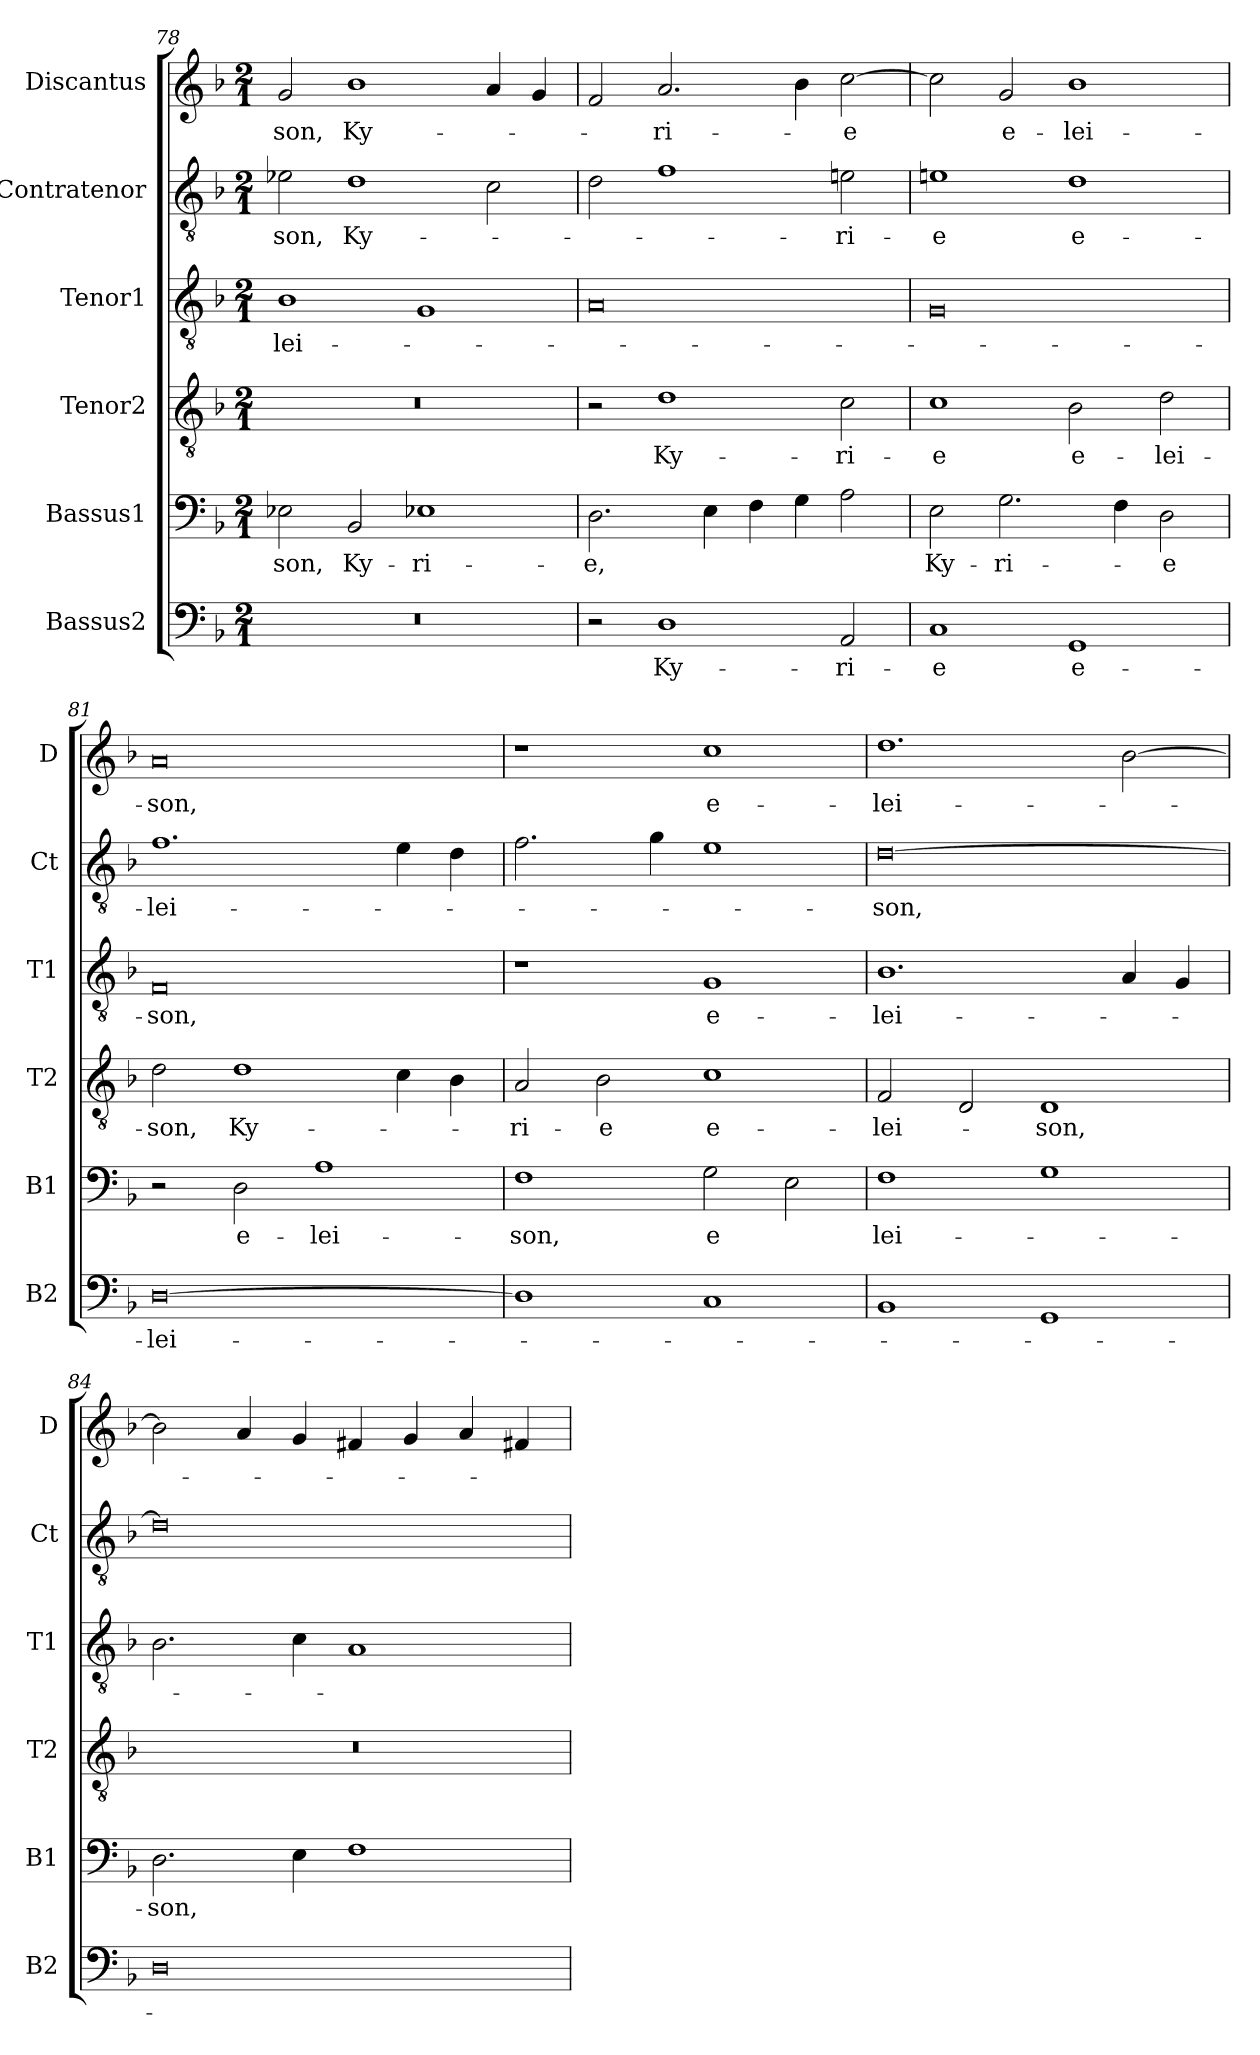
**kern	**text	**kern	**text	**kern	**text	**kern	**text	**kern	**text	**kern	**text
*part6	*part6	*part5	*part5	*part4	*part4	*part3	*part3	*part2	*part2	*part1	*part1
*staff6	*staff6	*staff5	*staff5	*staff4	*staff4	*staff3	*staff3	*staff2	*staff2	*staff1	*staff1
*I"Bassus2	*	*I"Bassus1	*	*I"Tenor2	*	*I"Tenor1	*	*I"Contratenor	*	*I"Discantus	*
*I'B2	*	*I'B1	*	*I'T2	*	*I'T1	*	*I'Ct	*	*I'D	*
*clefF4	*	*clefF4	*	*clefGv2	*	*clefGv2	*	*clefGv2	*	*clefG2	*
*k[b-]	*	*k[b-]	*	*k[b-]	*	*k[b-]	*	*k[b-]	*	*k[b-]	*
*M2/1	*	*M2/1	*	*M2/1	*	*M2/1	*	*M2/1	*	*M2/1	*
=78	=78	=78	=78	=78	=78	=78	=78	=78	=78	=78	=78
0r	.	2E-X	-son,	0r	.	1B-	-lei-	2e-X	-son,	2g	-son,
.	.	2BB-	Ky-	.	.	.	.	1d	Ky-	1b-	Ky-
.	.	1E-X	-ri-	.	.	1G	.	.	.	.	.
.	.	.	.	.	.	.	.	2c	.	4a	.
.	.	.	.	.	.	.	.	.	.	4g	.
=79	=79	=79	=79	=79	=79	=79	=79	=79	=79	=79	=79
2r	.	2.D	-e,	2r	.	0A	.	2d	.	2f	.
1D	Ky-	.	.	1d	Ky-	.	.	1f	.	2.a	-ri-
.	.	4E	.	.	.	.	.	.	.	.	.
.	.	4F	.	.	.	.	.	.	.	.	.
.	.	4G	.	.	.	.	.	.	.	4b-	.
2AA	-ri-	2A	.	2c	-ri-	.	.	2en	-ri-	[2cc	-e
=80	=80	=80	=80	=80	=80	=80	=80	=80	=80	=80	=80
1C	-e	2E	Ky-	1c	-e	0G	.	1en	-e	2cc]	.
.	.	2.G	-ri-	.	.	.	.	.	.	2g	e-
1GG	e-	.	.	2B-	e-	.	.	1d	e-	1b-	-lei-
.	.	4F	.	.	.	.	.	.	.	.	.
.	.	2D	-e	2d	-lei-	.	.	.	.	.	.
=81	=81	=81	=81	=81	=81	=81	=81	=81	=81	=81	=81
[0D	-lei-	2r	.	2d	-son,	0F	-son,	1.f	-lei-	0a	-son,
.	.	2D	e-	1d	Ky-	.	.	.	.	.	.
.	.	1A	-lei-	.	.	.	.	.	.	.	.
.	.	.	.	4c	.	.	.	4e	.	.	.
.	.	.	.	4B-	.	.	.	4d	.	.	.
=82	=82	=82	=82	=82	=82	=82	=82	=82	=82	=82	=82
1D]	.	1F	-son,	2A	-ri-	1r	.	2.f	.	1r	.
.	.	.	.	2B-	-e	.	.	.	.	.	.
.	.	.	.	.	.	.	.	4g	.	.	.
1C	.	2G	e	1c	e-	1G	e-	1e	.	1cc	e-
.	.	2E	.	.	.	.	.	.	.	.	.
=83	=83	=83	=83	=83	=83	=83	=83	=83	=83	=83	=83
1BB-	.	1F	lei-	2F	-lei-	1.B-	-lei-	[0d	-son,	1.dd	-lei-
.	.	.	.	2D	.	.	.	.	.	.	.
1GG	.	1G	.	1D	-son,	.	.	.	.	.	.
.	.	.	.	.	.	4A	.	.	.	[2b-	.
.	.	.	.	.	.	4G	.	.	.	.	.
=84	=84	=84	=84	=84	=84	=84	=84	=84	=84	=84	=84
0D	.	2.D	-son,	0r	.	2.B-	.	0d]	.	2b-]	.
.	.	.	.	.	.	.	.	.	.	4a	.
.	.	4E	.	.	.	4c	.	.	.	4g	.
.	.	1F	.	.	.	1A	.	.	.	4f#X	.
.	.	.	.	.	.	.	.	.	.	4g	.
.	.	.	.	.	.	.	.	.	.	4a	.
.	.	.	.	.	.	.	.	.	.	4f#X	.
=	=	=	=	=	=	=	=	=	=	=	=
*-	*-	*-	*-	*-	*-	*-	*-	*-	*-	*-	*-
